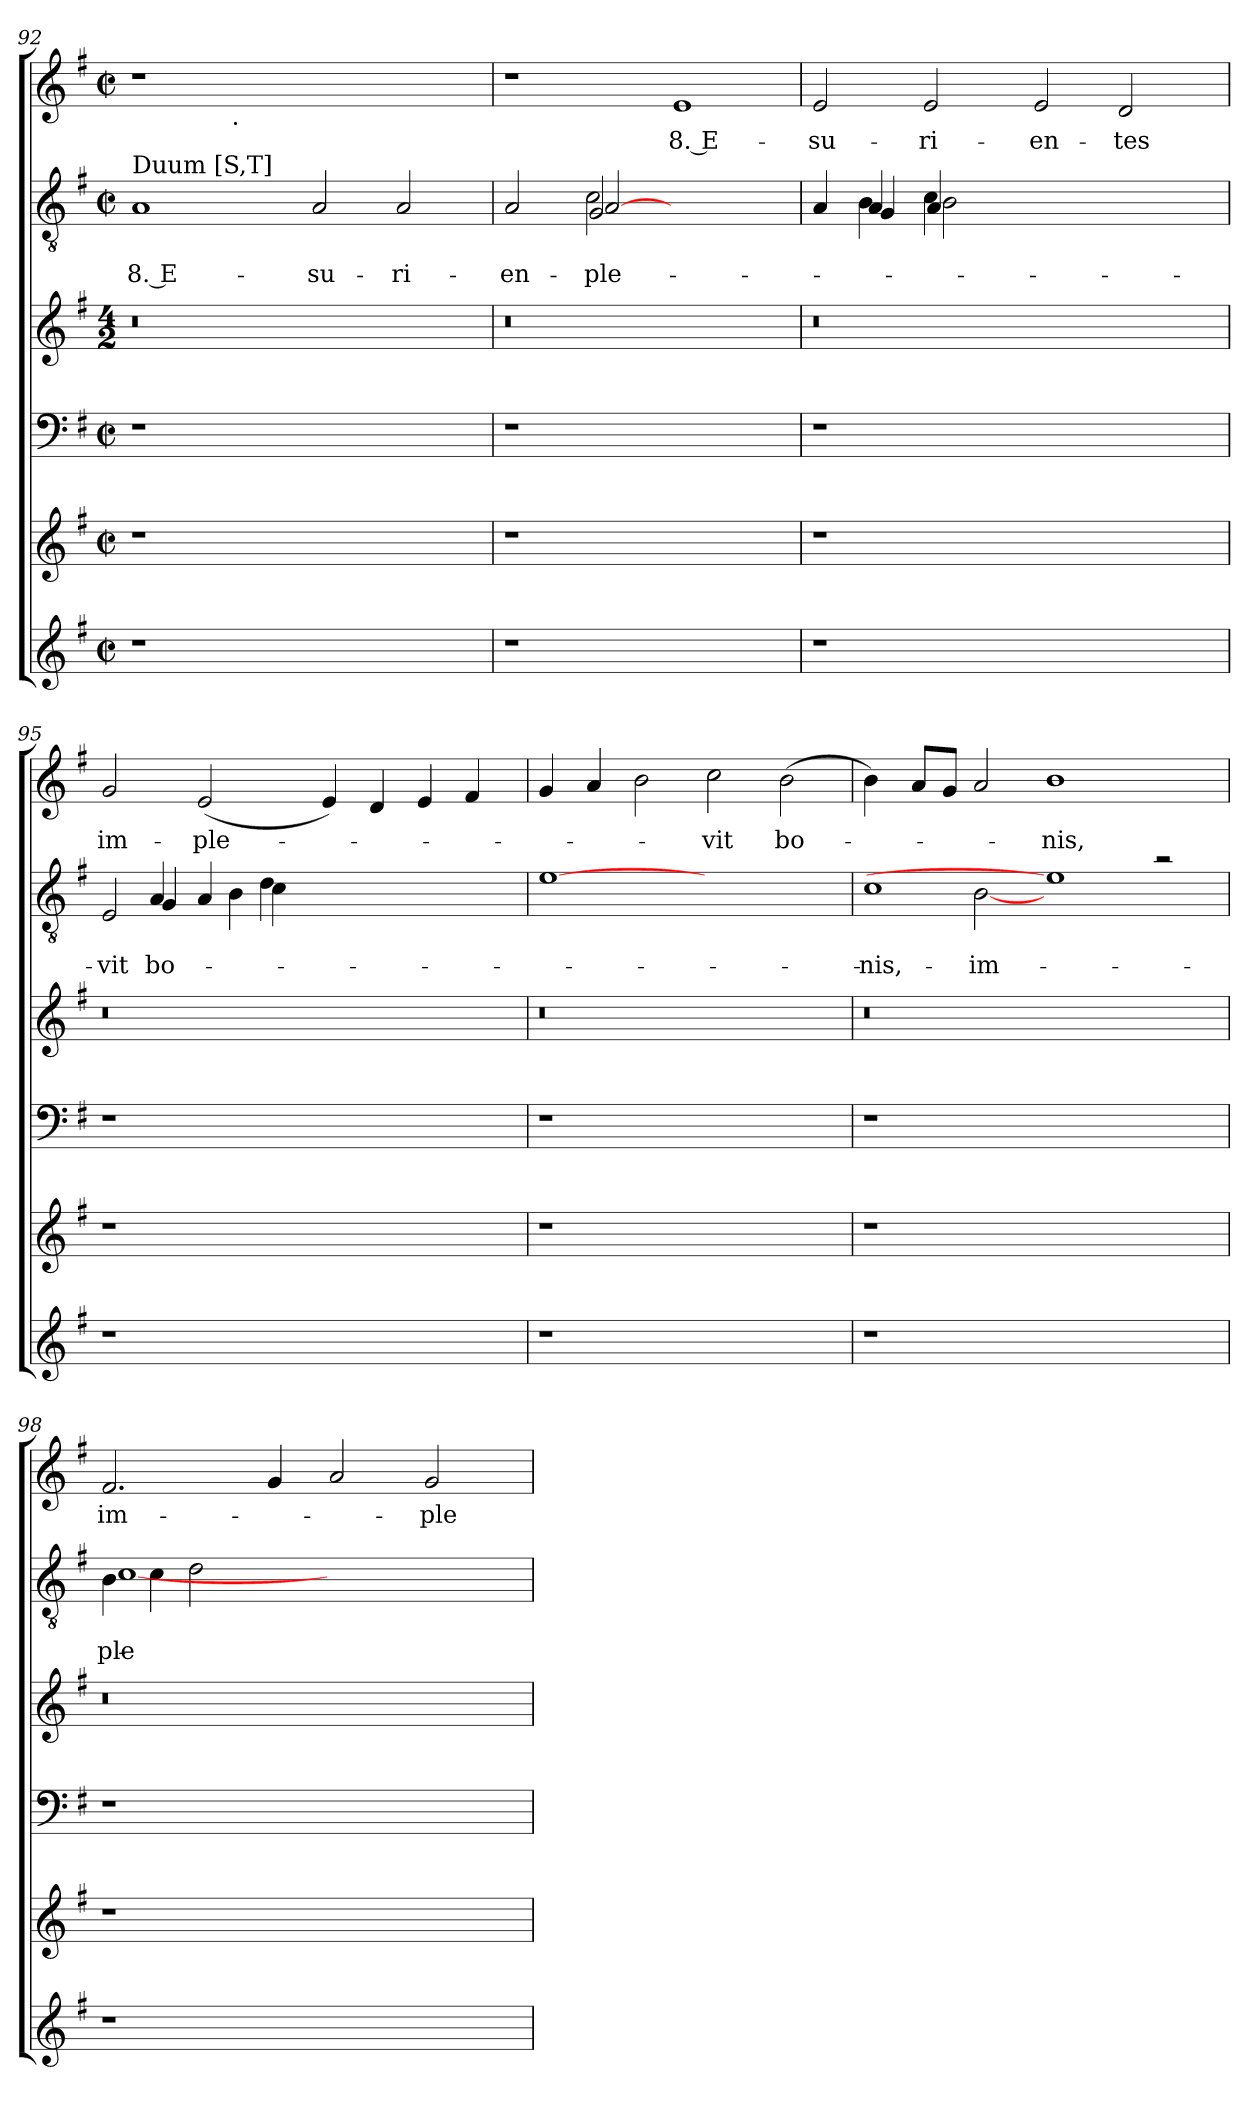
**kern	**kern	**kern	**kern	**kern	**text	**text	**kern	**text
*part6	*part5	*part4	*part3	*part2	*part2	*part2	*part1	*part1
*staff6	*staff5	*staff4	*staff3	*staff2	*staff2	*staff2	*staff1	*staff1
!!LO:LB:g=z
*clefG2	*clefG2	*clefF4	*clefG2	*clefGv2	*	*	*clefG2	*
*k[f#]	*k[f#]	*k[f#]	*k[f#]	*k[f#]	*	*	*k[f#]	*
*G:	*G:	*G:	*G:	*G:	*	*	*G:	*
*M2/2	*M2/2	*M2/2	*M4/2	*M2/2	*	*	*M2/2	*
*met(c|)	*met(c|)	*met(c|)	*	*met(c|)	*	*	*met(c|)	*
=92	=92	=92	=92	=92	=92	=92	=92	=92
!	!	!	!	!LO:TX:a:t=Duum [S,T]	!	!	!	!
!	!	!	!	!	!	!LO:LY:b:rj	!	!
*	*	*	*	*	*	*	*^	*
1r	1r	1r	0r	1A	.	8. E-	1r	2ryy	.
.	.	.	.	.	.	.	.	32ryy	.
!	!	!	!	!	!	!	!	!LO:TX:b:t=.	!
.	.	.	.	.	.	.	.	1ryy	.
!	!	!	!	!	!	!LO:LY:b	!	!	!
1ryy	1ryy	1ryy	.	2A/	.	-su-	1ryy	.	.
!	!	!	!	!	!	!LO:LY:b	!	!	!
.	.	.	.	2A/	.	-ri-	.	.	.
.	.	.	.	.	.	.	.	4...ryy	.
=93	=93	=93	=93	=93	=93	=93	=93	=93	=93
!	!	!	!	!	!	!LO:LY:b	!	!	!
*	*	*	*	*^	*	*	*	*	*
*	*	*	*	*	*^	*	*	*v	*v	*
1r	1r	1r	0r	2A/	2ryy	2ryy	.	-en-	1r	.
!	!	!	!	!	!	!	!	!LO:LY:b:rj	!	!
!	!	!	!	!	!	!	!	!LO:LY:b	!	!
!	!	!	!	!	!	!	!	!LO:LY:b	!	!
.	.	.	.	2G/	2c\	[<2A/	.	-ple-	.	.
!	!	!	!	!	!	!	!	!	!	!LO:LY:b:rj
1ryy	1ryy	1ryy	.	1ryy	1ryy	1ryy	.	.	1e	8. E-
=94	=94	=94	=94	=94	=94	=94	=94	=94	=94	=94
!	!	!	!	!	!	!	!	!	!	!LO:LY:b
1r	1r	1r	0r	4A/	4ryy	4ryy	.	.	2e/	-su-
.	.	.	.	4A/	4G/	4B\	.	.	.	.
!	!	!	!	!	!	!	!	!	!	!LO:LY:b
.	.	.	.	4c\	4A/	2B\	.	.	2e/	-ri-
.	.	.	.	1ryy	1ryy	.	.	.	.	.
!	!	!	!	!	!	!	!	!	!	!LO:LY:b
1ryy	1ryy	1ryy	.	.	.	1ryy	.	.	2e/	-en-
!	!	!	!	!	!	!	!	!	!	!LO:LY:b
.	.	.	.	.	.	.	.	.	2d/	-tes
.	.	.	.	4ryy	4ryy	.	.	.	.	.
*	*	*	*	*	*v	*v	*	*	*	*
=95	=95	=95	=95	=95	=95	=95	=95	=95	=95
!	!	!	!	!	!	!	!LO:LY:b	!	!LO:LY:b
*	*	*	*	*^	*^	*	*	*	*
1r	1r	1r	0r	2E/	4ryy	4ryy	2ryy	.	-vit	2g/	im-
!	!	!	!	!	!	!	!	!	!LO:LY:b	!	!
.	.	.	.	.	4A/	4G/	.	.	bo-	.	.
!	!	!	!	!	!	!	!	!	!	!	!LO:LY:b
.	.	.	.	4ryy	1ryy	4A/	8ryy	.	.	(<2e/	-ple-
.	.	.	.	.	.	.	4B\	.	.	.	.
.	.	.	.	4d\	.	4c\	.	.	.	.	.
.	.	.	.	.	.	.	1ryy	.	.	.	.
1ryy	1ryy	1ryy	.	1ryy	.	1ryy	.	.	.	4e/)	.
.	.	.	.	.	.	.	.	.	.	4d/	.
.	.	.	.	.	2ryy	.	.	.	.	4e/	.
.	.	.	.	.	.	.	.	.	.	4f#/	.
.	.	.	.	.	.	.	8ryy	.	.	.	.
*	*	*	*	*v	*v	*v	*v	*	*	*	*
=96	=96	=96	=96	=96	=96	=96	=96	=96
1r	1r	1r	0r	[1e	.	.	4g/	.
.	.	.	.	.	.	.	4a/	.
.	.	.	.	.	.	.	2b\	.
!	!	!	!	!	!	!	!	!LO:LY:b
1ryy	1ryy	1ryy	.	1ryy	.	.	2cc\	-vit
!	!	!	!	!	!	!	!	!LO:LY:b
.	.	.	.	.	.	.	(>2b\	bo-
=97	=97	=97	=97	=97	=97	=97	=97	=97
!	!	!	!	!	!	!LO:LY:b	!	!
*	*	*	*	*^	*	*	*	*
1r	1r	1r	0r	1c	2ryy	.	-nis,	4b\)	.
.	.	.	.	.	.	.	.	8a/L	.
.	.	.	.	.	.	.	.	8g/J	.
!	!	!	!	!	!	!	!LO:LY:b	!	!
.	.	.	.	.	[>2B\	.	im-	2a/	.
!	!	!	!	!	!	!	!	!	!LO:LY:b
1.ryy	1.ryy	1.ryy	.	1e]	1.ryy	.	.	1b	-nis,
.	.	.	2ryy	2ra	.	.	.	2ryy	.
!!LO:PB:g=z
=98	=98	=98	=98	=98	=98	=98	=98	=98	=98
*	*	*	*	*^	*^	*	*	*	*
!	!	!	!	!	!	!	!	!	!LO:LY:b	!	!LO:LY:b
1r	1r	1r	0r	4B\	4ryy	4.ryy	[>1c	.	-ple-	2.f#/	im-
.	.	.	.	32ryy	4c\	.	.	.	.	.	.
.	.	.	.	1ryy	.	.	.	.	.	.	.
.	.	.	.	.	.	2d\	.	.	.	.	.
.	.	.	.	.	1ryy	.	.	.	.	.	.
.	.	.	.	.	.	.	.	.	.	4g/	.
.	.	.	.	.	.	1ryy	.	.	.	.	.
1ryy	1ryy	1ryy	.	.	.	.	1ryy	.	.	2a/	.
.	.	.	.	2ryy	.	.	.	.	.	.	.
!	!	!	!	!	!	!	!	!	!	!	!LO:LY:b
.	.	.	.	.	2ryy	.	.	.	.	2g/	-ple-
.	.	.	.	8..ryy	.	.	.	.	.	.	.
.	.	.	.	.	.	8ryy	.	.	.	.	.
*	*	*	*	*v	*v	*v	*v	*	*	*	*
=	=	=	=	=	=	=	=	=
*-	*-	*-	*-	*-	*-	*-	*-	*-
